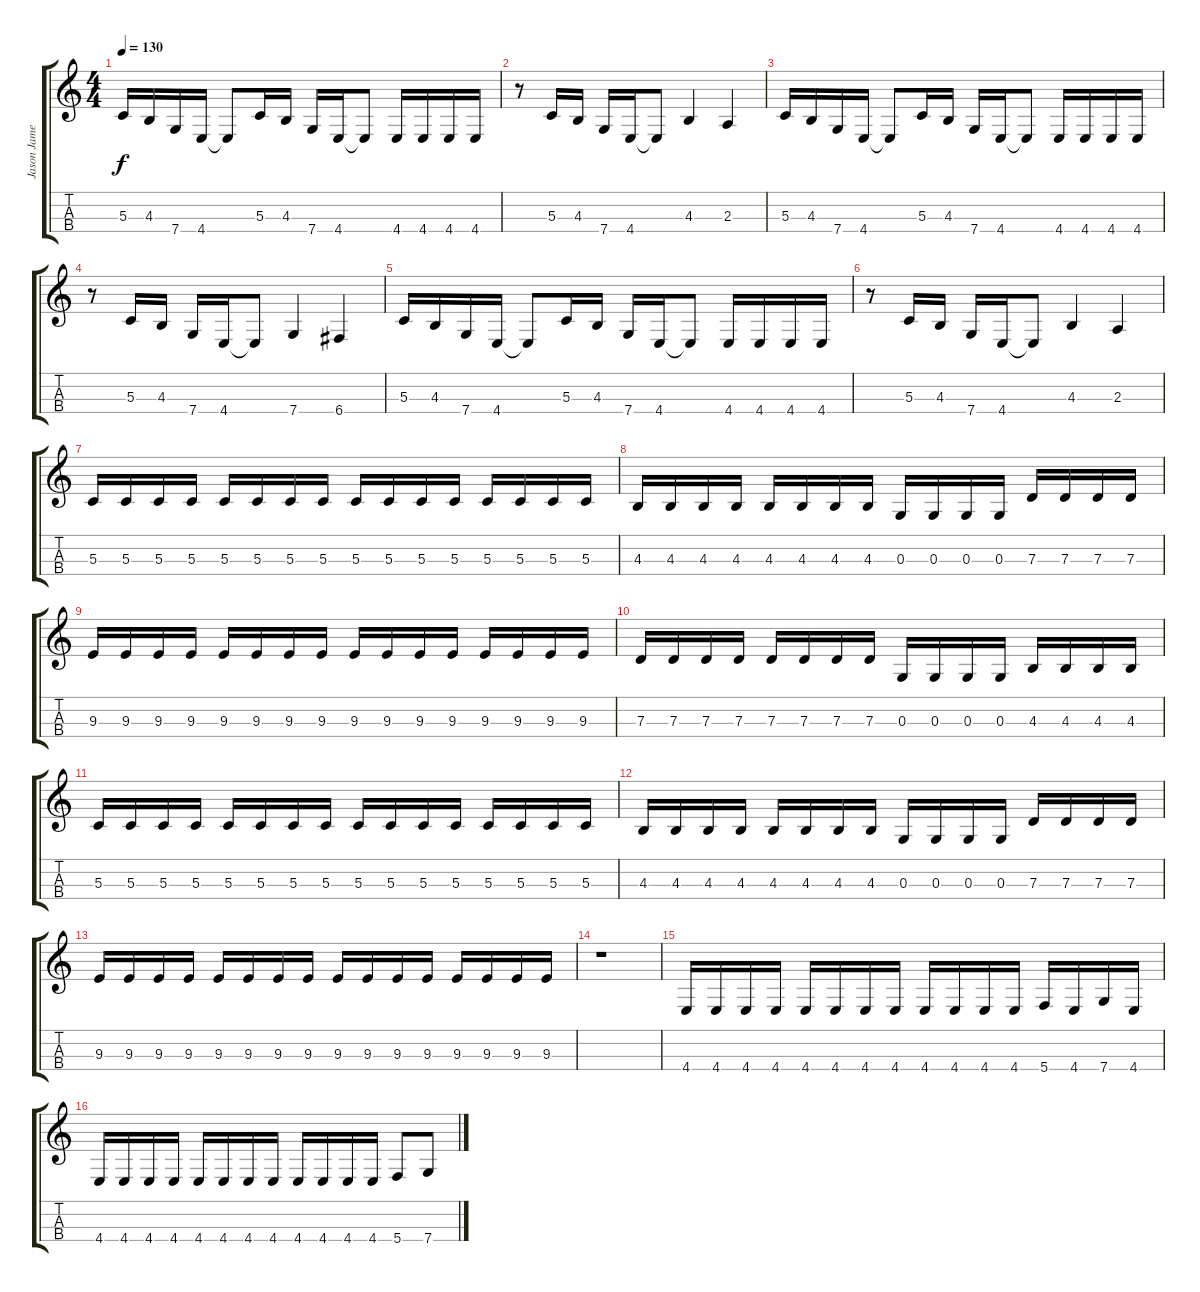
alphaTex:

\track ("Jason James " "Jason Jame") {instrument electricbasspick}
\staff {score tabs}
\tuning (F3 C3 G2 C2) {hide}
\ts (4 4)
\tempo 130
\clef g2
\ks c
5.3.16{dy f} 4.3.16 7.4.16 4.4.16 4.4{t}.8 5.3.16 4.3.16 7.4.16 4.4.16 4.4{t}.8 4.4.16 4.4.16 4.4.16 4.4.16 |
r.8 5.3.16 4.3.16 7.4.16 4.4.16 4.4{t}.8 4.3.4 2.3.4 |
5.3.16 4.3.16 7.4.16 4.4.16 4.4{t}.8 5.3.16 4.3.16 7.4.16 4.4.16 4.4{t}.8 4.4.16 4.4.16 4.4.16 4.4.16 |
r.8 5.3.16 4.3.16 7.4.16 4.4.16 4.4{t}.8 7.4.4 6.4.4 |
5.3.16 4.3.16 7.4.16 4.4.16 4.4{t}.8 5.3.16 4.3.16 7.4.16 4.4.16 4.4{t}.8 4.4.16 4.4.16 4.4.16 4.4.16 |
r.8 5.3.16 4.3.16 7.4.16 4.4.16 4.4{t}.8 4.3.4 2.3.4 |
5.3.16 5.3.16 5.3.16 5.3.16 5.3.16 5.3.16 5.3.16 5.3.16 5.3.16 5.3.16 5.3.16 5.3.16 5.3.16 5.3.16 5.3.16 5.3.16 |
4.3.16 4.3.16 4.3.16 4.3.16 4.3.16 4.3.16 4.3.16 4.3.16 0.3.16 0.3.16 0.3.16 0.3.16 7.3.16 7.3.16 7.3.16 7.3.16 |
9.3.16 9.3.16 9.3.16 9.3.16 9.3.16 9.3.16 9.3.16 9.3.16 9.3.16 9.3.16 9.3.16 9.3.16 9.3.16 9.3.16 9.3.16 9.3.16 |
7.3.16 7.3.16 7.3.16 7.3.16 7.3.16 7.3.16 7.3.16 7.3.16 0.3.16 0.3.16 0.3.16 0.3.16 4.3.16 4.3.16 4.3.16 4.3.16 |
5.3.16 5.3.16 5.3.16 5.3.16 5.3.16 5.3.16 5.3.16 5.3.16 5.3.16 5.3.16 5.3.16 5.3.16 5.3.16 5.3.16 5.3.16 5.3.16 |
4.3.16 4.3.16 4.3.16 4.3.16 4.3.16 4.3.16 4.3.16 4.3.16 0.3.16 0.3.16 0.3.16 0.3.16 7.3.16 7.3.16 7.3.16 7.3.16 |
9.3.16 9.3.16 9.3.16 9.3.16 9.3.16 9.3.16 9.3.16 9.3.16 9.3.16 9.3.16 9.3.16 9.3.16 9.3.16 9.3.16 9.3.16 9.3.16 |
r.1 |
4.4.16 4.4.16 4.4.16 4.4.16 4.4.16 4.4.16 4.4.16 4.4.16 4.4.16 4.4.16 4.4.16 4.4.16 5.4.16 4.4.16 7.4.16 4.4.16 |
4.4.16 4.4.16 4.4.16 4.4.16 4.4.16 4.4.16 4.4.16 4.4.16 4.4.16 4.4.16 4.4.16 4.4.16 5.4.8 7.4.8
